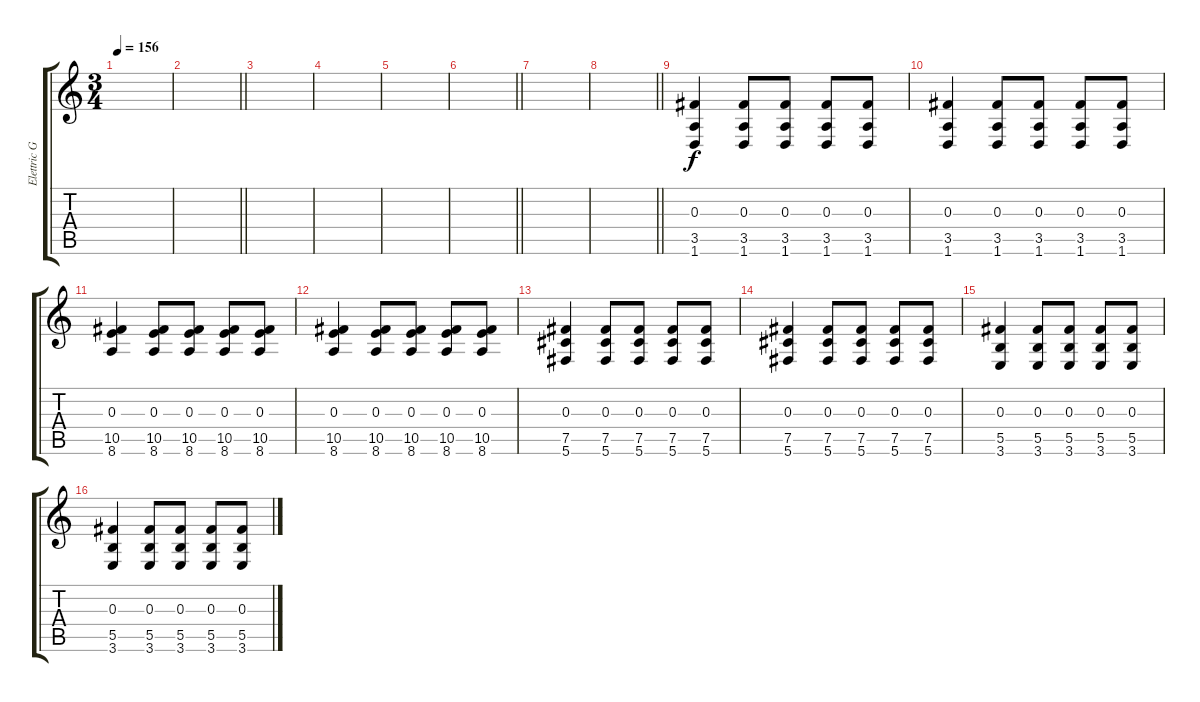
\track ("Elettric Guitar" "Elettric G") {instrument distortionguitar}
\staff {score tabs}
\tuning (Db4 Ab3 Gb3 Db3 Gb2 Db2) {hide}
\ts (3 4)
\tempo 156
\clef g2
\ks c
|
\barLineRight lightlight
|
|
|
|
\barLineRight lightlight
|
|
\barLineRight lightlight
|
\section ("" "")
(0.3 3.5 1.6).4{volume 16} (0.3 3.5 1.6).8 (0.3 3.5 1.6).8 (0.3 3.5 1.6).8 (0.3 3.5 1.6).8 |
(0.3 3.5 1.6).4 (0.3 3.5 1.6).8 (0.3 3.5 1.6).8 (0.3 3.5 1.6).8 (0.3 3.5 1.6).8 |
(0.3 10.5 8.6).4 (0.3 10.5 8.6).8 (0.3 10.5 8.6).8 (0.3 10.5 8.6).8 (0.3 10.5 8.6).8 |
(0.3 10.5 8.6).4 (0.3 10.5 8.6).8 (0.3 10.5 8.6).8 (0.3 10.5 8.6).8 (0.3 10.5 8.6).8 |
(0.3 7.5 5.6).4 (0.3 7.5 5.6).8 (0.3 7.5 5.6).8 (0.3 7.5 5.6).8 (0.3 7.5 5.6).8 |
(0.3 7.5 5.6).4 (0.3 7.5 5.6).8 (0.3 7.5 5.6).8 (0.3 7.5 5.6).8 (0.3 7.5 5.6).8 |
(0.3 5.5 3.6).4 (0.3 5.5 3.6).8 (0.3 5.5 3.6).8 (0.3 5.5 3.6).8 (0.3 5.5 3.6).8 |
(0.3 5.5 3.6).4 (0.3 5.5 3.6).8 (0.3 5.5 3.6).8 (0.3 5.5 3.6).8 (0.3 5.5 3.6).8
